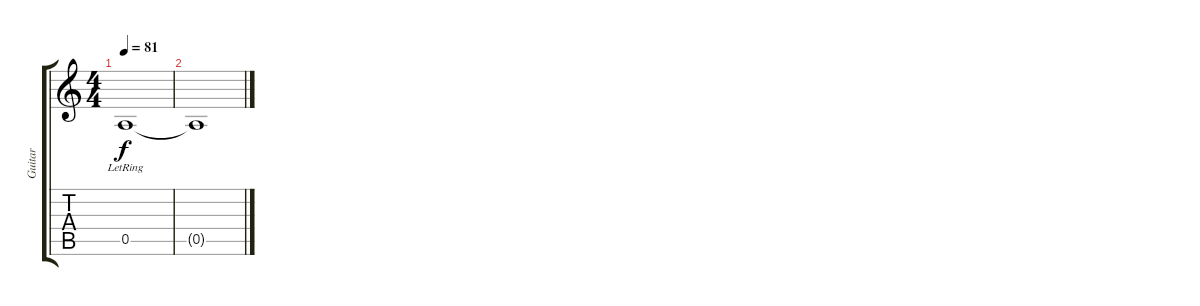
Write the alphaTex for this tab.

\track ("Guitar" "Guitar") {instrument acousticguitarnylon}
\staff {score tabs}
\tuning (E4 B3 G3 D3 A2 E2) {hide}
\ts (4 4)
\tempo 81
\clef g2
\ks c
0.5{lr}.1{dy f volume 0} |
0.5{t}.1
